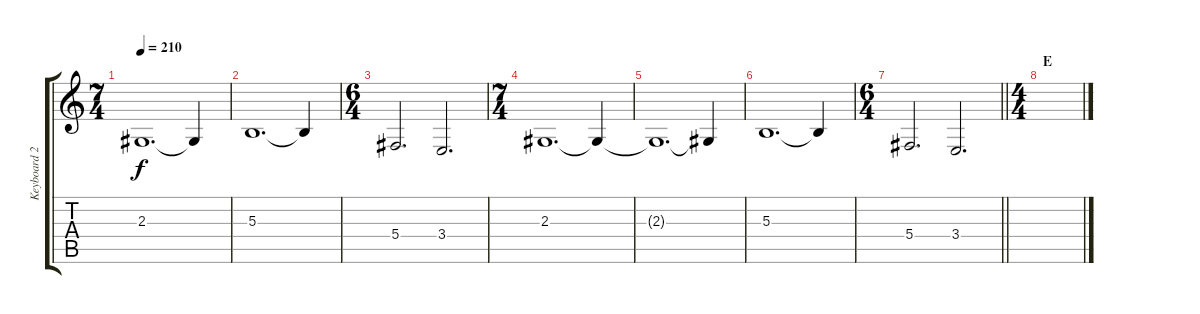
\track ("Keyboard 2" "Keyboard 2") {instrument stringensemble2}
\staff {score tabs}
\tuning (Eb4 Bb3 Gb3 Db3 Ab2 Eb2) {hide}
\ts (7 4)
\tempo 210
\clef g2
\ks c
2.3{t}.1{d dy f} 2.3{t}.4 |
5.3.1{d} 5.3{t}.4 |
\ts (6 4)
5.4.2{d} 3.4.2{d} |
\ts (7 4)
2.3.1{d} 2.3{t}.4 |
2.3{t}.1{d} 2.3{t}.4 |
5.3.1{d} 5.3{t}.4 |
\ts (6 4)
\barLineRight lightlight
5.4.2{d} 3.4.2{d} |
\ts (4 4)
\section ("" "E")
